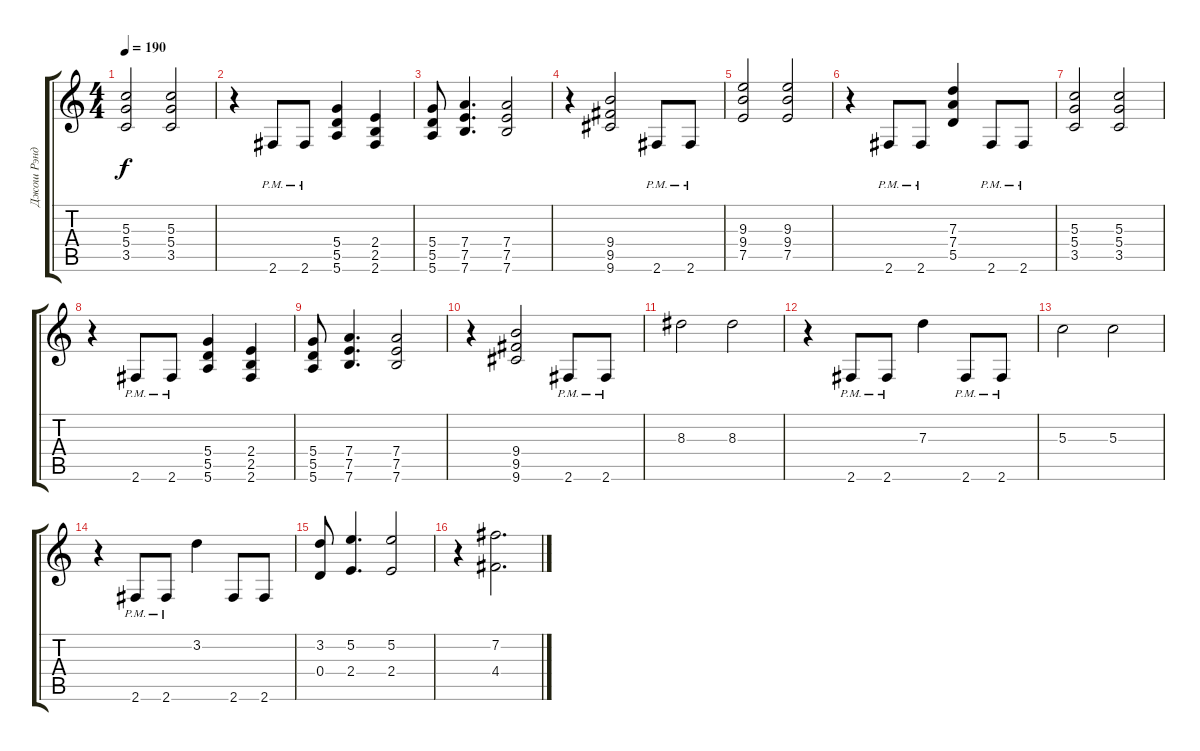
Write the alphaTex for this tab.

\track ("Джош Рэнд" "Джош Рэнд") {instrument distortionguitar}
\staff {score tabs}
\tuning (E4 B3 G3 D3 A2 E2) {hide}
\ts (4 4)
\tempo 190
\clef g2
\ks c
(5.3 5.4 3.5).2{dy f} (5.3 5.4 3.5).2 |
r.4 2.6{pm}.8 2.6{pm}.8 (5.4 5.5 5.6).4 (2.4 2.5 2.6).4 |
(5.4 5.5 5.6).8 (7.4 7.5 7.6).4{d} (7.4 7.5 7.6).2 |
r.4 (9.4 9.5 9.6).2 2.6{pm}.8 2.6{pm}.8 |
(9.3 9.4 7.5).2 (9.3 9.4 7.5).2 |
r.4 2.6{pm}.8 2.6{pm}.8 (7.3 7.4 5.5).4 2.6{pm}.8 2.6{pm}.8 |
(5.3 5.4 3.5).2 (5.3 5.4 3.5).2 |
r.4 2.6{pm}.8 2.6{pm}.8 (5.4 5.5 5.6).4 (2.4 2.5 2.6).4 |
(5.4 5.5 5.6).8 (7.4 7.5 7.6).4{d} (7.4 7.5 7.6).2 |
r.4 (9.4 9.5 9.6).2 2.6{pm}.8 2.6{pm}.8 |
8.3.2 8.3.2 |
r.4 2.6{pm}.8 2.6{pm}.8 7.3.4 2.6{pm}.8 2.6{pm}.8 |
5.3.2 5.3.2 |
r.4 2.6{pm}.8 2.6{pm}.8 3.2.4 2.6.8 2.6.8 |
(3.2 0.4).8 (5.2 2.4).4{d} (5.2 2.4).2 |
r.4 (7.2 4.4).2{d}
